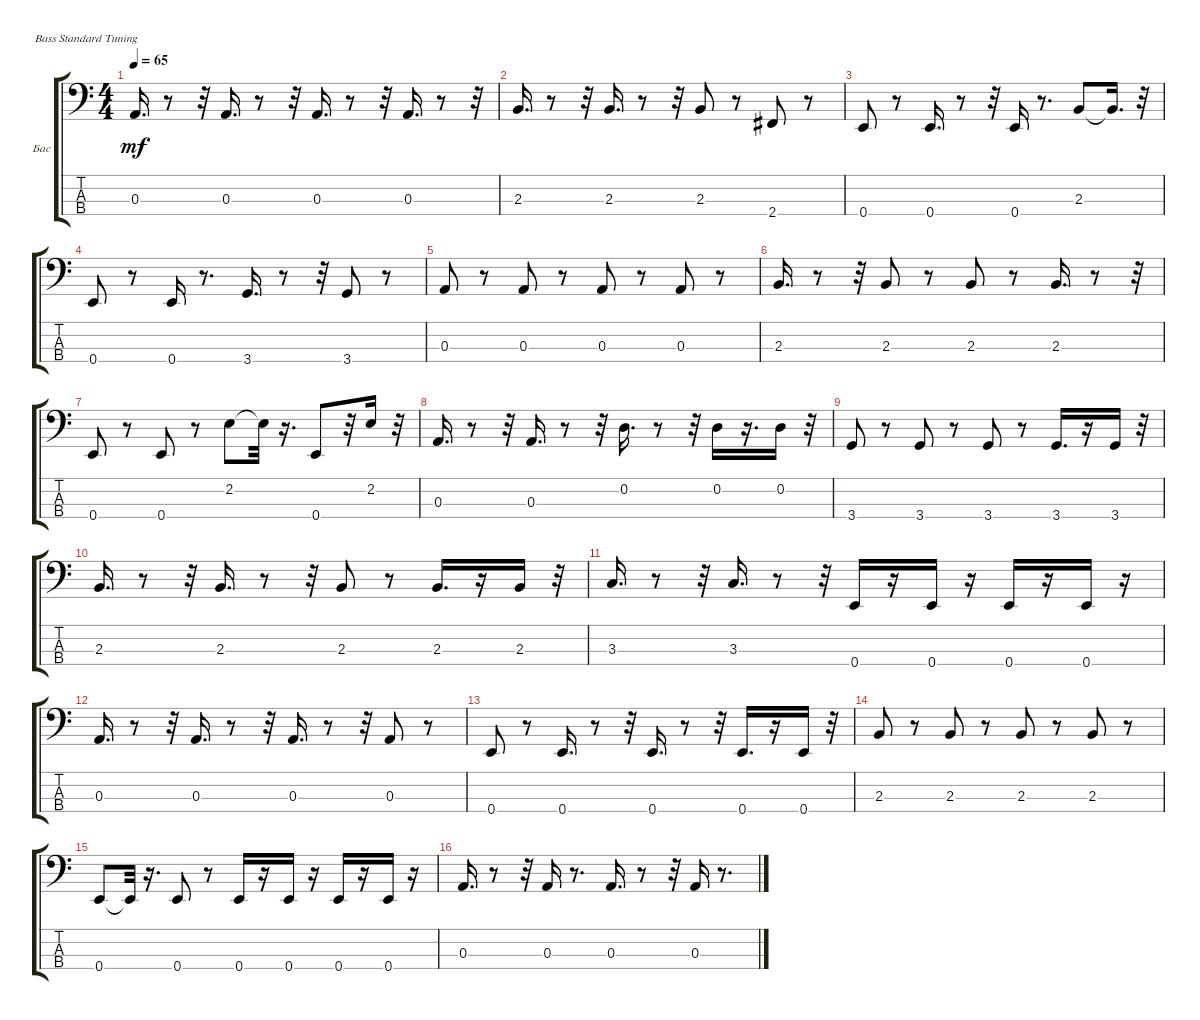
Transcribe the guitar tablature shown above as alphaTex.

\bracketExtendMode groupsimilarinstruments
\firstSystemTrackNameOrientation horizontal
\otherSystemsTrackNameOrientation horizontal
\track ("Бас" "Бас") {instrument electricbassfinger}
\staff {score tabs}
\tuning (G2 D2 A1 E1)
\ts (4 4)
\tempo 65
\clef f4
\ks c
0.3.16{d dy mf} r.8 r.32 0.3.16{d} r.8 r.32 0.3.16{d} r.8 r.32 0.3.16{d} r.8 r.32 |
2.3.16{d} r.8 r.32 2.3.16{d} r.8 r.32 2.3.8 r.8 2.4.8 r.8 |
0.4.8 r.8 0.4.16{d} r.8 r.32 0.4.16 r.8{d} 2.3.8 2.3{t}.16{d} r.32 |
0.4.8 r.8 0.4.16 r.8{d} 3.4.16{d} r.8 r.32 3.4.8 r.8 |
0.3.8 r.8 0.3.8 r.8 0.3.8 r.8 0.3.8 r.8 |
2.3.16{d} r.8 r.32 2.3.8 r.8 2.3.8 r.8 2.3.16{d} r.8 r.32 |
0.4.8 r.8 0.4.8 r.8 2.2.8 2.2{t}.32 r.16{d} 0.4.8 r.32 2.2.16 r.32 |
0.3.16{d} r.8 r.32 0.3.16{d} r.8 r.32 0.2.16{d} r.8 r.32 0.2.16 r.16{d} 0.2.16 r.32 |
3.4.8 r.8 3.4.8 r.8 3.4.8 r.8 3.4.16{d} r.16 3.4.16 r.32 |
2.3.16{d} r.8 r.32 2.3.16{d} r.8 r.32 2.3.8 r.8 2.3.16{d} r.16 2.3.16 r.32 |
3.3.16{d} r.8 r.32 3.3.16{d} r.8 r.32 0.4.16 r.16 0.4.16 r.16 0.4.16 r.16 0.4.16 r.16 |
0.3.16{d} r.8 r.32 0.3.16{d} r.8 r.32 0.3.16{d} r.8 r.32 0.3.8 r.8 |
0.4.8 r.8 0.4.16{d} r.8 r.32 0.4.16{d} r.8 r.32 0.4.16{d} r.16 0.4.16 r.32 |
2.3.8 r.8 2.3.8 r.8 2.3.8 r.8 2.3.8 r.8 |
0.4.8 0.4{t}.32 r.16{d} 0.4.8 r.8 0.4.16 r.16 0.4.16 r.16 0.4.16 r.16 0.4.16 r.16 |
0.3.16{d} r.8 r.32 0.3.16 r.8{d} 0.3.16{d} r.8 r.32 0.3.16 r.8{d}
